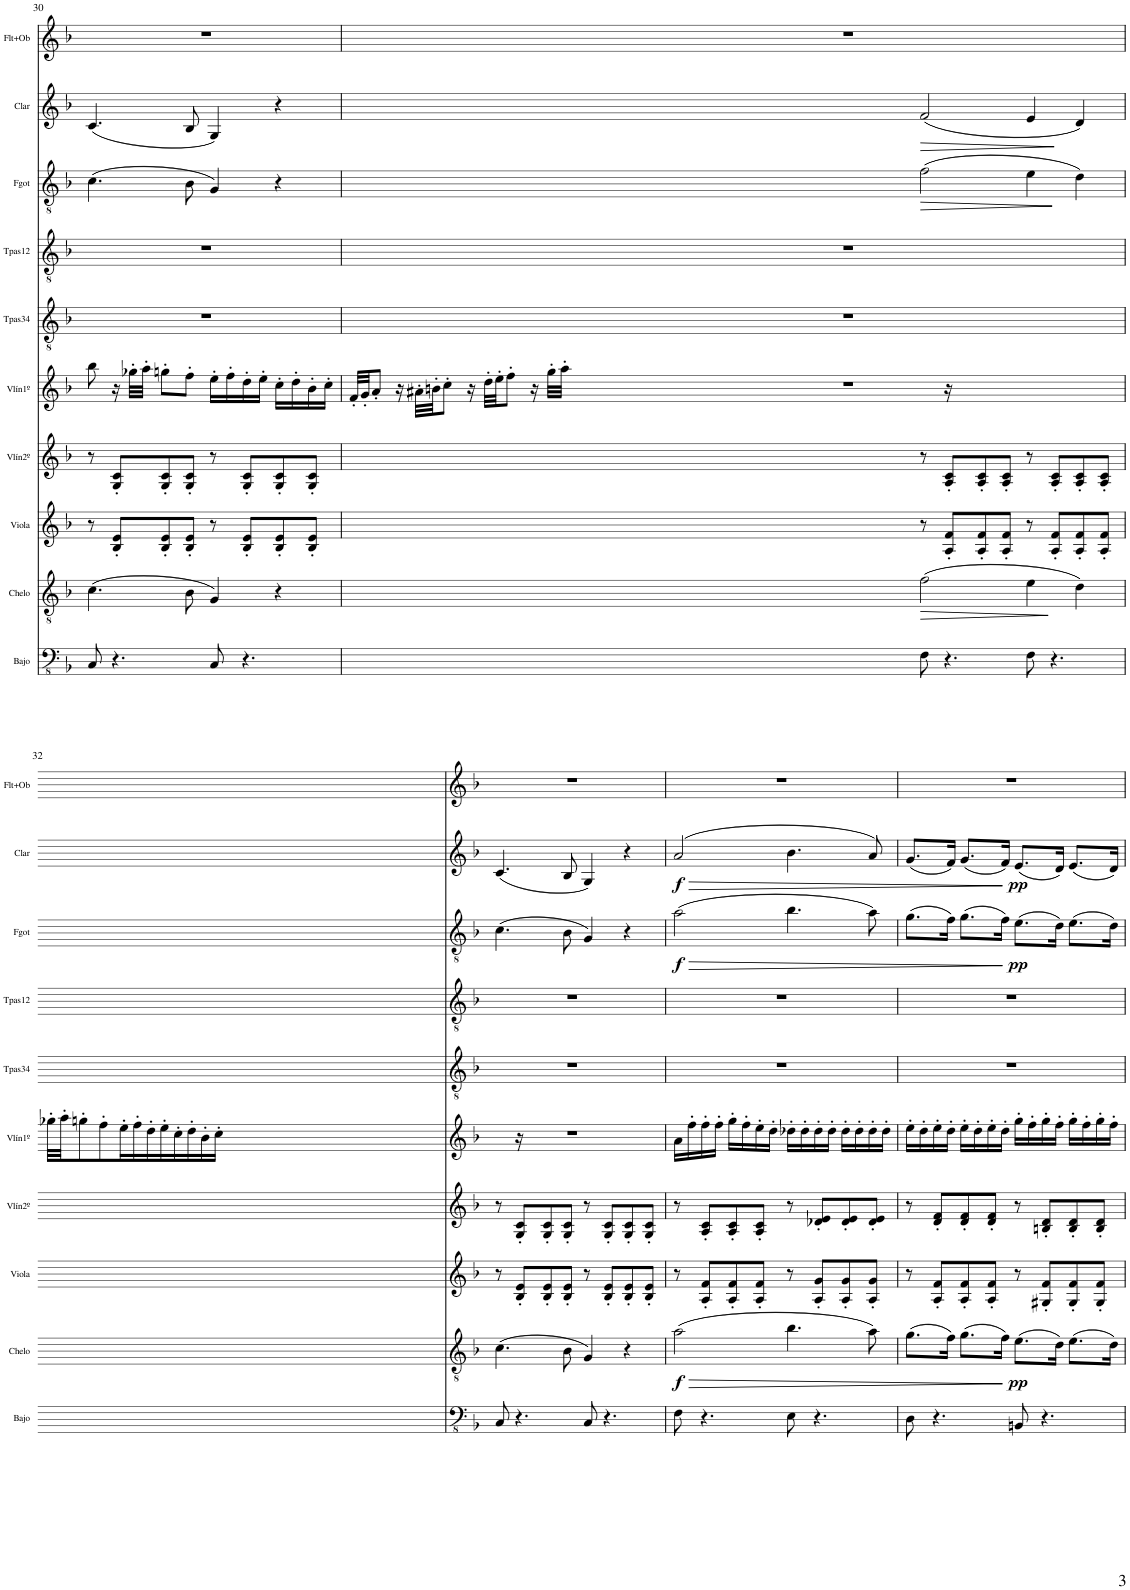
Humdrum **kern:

**kern	**kern	**dynam	**kern	**kern	**kern	**kern	**kern	**kern	**dynam	**kern	**dynam	**kern
*part10	*part9	*part9	*part8	*part7	*part6	*part5	*part4	*part3	*part3	*part2	*part2	*part1
*staff10	*staff9	*staff9	*staff8	*staff7	*staff6	*staff5	*staff4	*staff3	*staff3	*staff2	*staff2	*staff1
*I"Contrabajo	*I"Violonchelo	*	*I"Viola	*I"Violín 2º	*I"Violín 1º	*I"Trompas 3ª y 4ª	*I"Trompas 1ª y 2ª	*I"Fagot	*	*I"Clarinete	*	*I"Flauta y  Oboe
*	*	*	*I'Viola	*I'Vlín2º	*I'Vlín1º	*I'Tpas34	*I'Tpas12	*I'Fgot	*	*I'Clar	*	*I'Flt+Ob
!!LO:PB:g=z
*clefFv4	*clefGv2	*	*clefG2	*clefG2	*clefG2	*clefGv2	*clefGv2	*clefGv2	*	*clefG2	*	*clefG2
*Trd7c12	*	*	*	*	*	*Trd4c7	*Trd4c7	*	*	*Trd1c2	*	*
*k[b-]	*k[b-]	*	*k[b-]	*k[b-]	*k[b-]	*k[b-]	*k[b-]	*k[b-]	*	*k[b-]	*	*k[b-]
*M4/4	*M4/4	*	*M4/4	*M4/4	*M4/4	*M4/4	*M4/4	*M4/4	*	*M4/4	*	*M4/4
=30	=30	=30	=30	=30	=30	=30	=30	=30	=30	=30	=30	=30
8CC/	(4.c\	.	8r	8r	8bb-\	1r	1r	(4.c\	.	(4.c/	.	1r
4.r	.	.	8B-/' 8e/'L	8G/' 8c/'L	16r	.	.	.	.	.	.	.
.	.	.	.	.	32gg-X'\LLL	.	.	.	.	.	.	.
.	.	.	.	.	32aa'\JJJ	.	.	.	.	.	.	.
.	.	.	8B-/' 8e/'	8G/' 8c/'	8ggn'\L	.	.	.	.	.	.	.
.	8B-\	.	8B-/' 8e/'J	8G/' 8c/'J	8ff'\J	.	.	8B-\	.	8B-/	.	.
8CC/	4G/)	.	8r	8r	16ee'\LL	.	.	4G/)	.	4G/)	.	.
.	.	.	.	.	16ff'\	.	.	.	.	.	.	.
4.r	.	.	8B-/' 8e/'L	8G/' 8c/'L	16dd'\	.	.	.	.	.	.	.
.	.	.	.	.	16ee'\JJ	.	.	.	.	.	.	.
.	4r	.	8B-/' 8e/'	8G/' 8c/'	16cc'\LL	.	.	4r	.	4r	.	.
.	.	.	.	.	16dd'\	.	.	.	.	.	.	.
.	.	.	8B-/' 8e/'J	8G/' 8c/'J	16b-'\	.	.	.	.	.	.	.
.	.	.	.	.	16cc'\JJ	.	.	.	.	.	.	.
=31	=31	=31	=31	=31	=31	=31	=31	=31	=31	=31	=31	=31
!	!	!LO:HP:b	!	!	!	!	!	!	!LO:HP:b	!	!LO:HP:b	!
8FF\	(2f\	>	8r	8r	32f'/LLL	1r	1r	(2f\	>	(2f/	>	1r
.	.	.	.	.	32g'/JJ	.	.	.	.	.	.	.
.	.	.	.	.	8a'/J	.	.	.	.	.	.	.
4.r	.	.	8A/' 8f/'L	8A/' 8c/'L	.	.	.	.	.	.	.	.
.	.	.	.	.	16r	.	.	.	.	.	.	.
.	.	.	8A/' 8f/'	8A/' 8c/'	32a#X'\LLL	.	.	.	.	.	.	.
.	.	.	.	.	32bn'\JJ	.	.	.	.	.	.	.
.	.	.	.	.	8cc'\J	.	.	.	.	.	.	.
.	.	.	8A/' 8f/'J	8A/' 8c/'J	.	.	.	.	.	.	.	.
.	.	.	.	.	16r	.	.	.	.	.	.	.
8FF\	4e\	.	8r	8r	32dd'\LLL	.	.	4e\	.	4e/	.	.
.	.	.	.	.	32ee'\JJ	.	.	.	.	.	.	.
.	.	.	.	.	8ff'\J	.	.	.	.	.	.	.
4.r	.	.	8A/' 8f/'L	8A/' 8c/'L	.	.	.	.	.	.	.	.
.	.	.	.	.	16r	.	.	.	.	.	.	.
.	4d\)	.	8A/' 8f/'	8A/' 8c/'	32gg'\LLL	.	.	4d\)	.	4d/)	.	.
.	.	.	.	.	32aa'\JJJ	.	.	.	.	.	.	.
.	.	.	.	.	1ryy	.	.	.	.	.	.	.
.	.	.	8A/' 8f/'J	8A/' 8c/'J	.	.	.	.	.	.	.	.
1...ryy	1...ryy	]	1...ryy	1...ryy	.	1...ryy	1...ryy	1...ryy	]	1...ryy	]	1...ryy
.	.	.	.	.	1r	.	.	.	.	.	.	.
.	.	.	.	.	16r	.	.	.	.	.	.	.
!!LO:LB:g=z
=32	=32	=32	=32	=32	=32	=32	=32	=32	=32	=32	=32	=32
8CC/	(4.c\	.	8r	8r	32gg-X'\LLL	1r	1r	(4.c\	.	(4.c/	.	1r
.	.	.	.	.	32aa'\JJ	.	.	.	.	.	.	.
.	.	.	.	.	8ggn'\	.	.	.	.	.	.	.
4.r	.	.	8B-/' 8e/'L	8G/' 8c/'L	.	.	.	.	.	.	.	.
.	.	.	.	.	8ff'\	.	.	.	.	.	.	.
.	.	.	8B-/' 8e/'	8G/' 8c/'	.	.	.	.	.	.	.	.
.	.	.	.	.	16ee'\L	.	.	.	.	.	.	.
.	8B-\	.	8B-/' 8e/'J	8G/' 8c/'J	16ff'\	.	.	8B-\	.	8B-/	.	.
.	.	.	.	.	16dd'\	.	.	.	.	.	.	.
8CC/	4G/)	.	8r	8r	16ee'\	.	.	4G/)	.	4G/)	.	.
.	.	.	.	.	16cc'\	.	.	.	.	.	.	.
4.r	.	.	8B-/' 8e/'L	8G/' 8c/'L	16dd'\	.	.	.	.	.	.	.
.	.	.	.	.	16b-'\	.	.	.	.	.	.	.
.	4r	.	8B-/' 8e/'	8G/' 8c/'	16cc'\JJ	.	.	4r	.	4r	.	.
.	.	.	.	.	1ryy	.	.	.	.	.	.	.
.	.	.	8B-/' 8e/'J	8G/' 8c/'J	.	.	.	.	.	.	.	.
1...ryy	1...ryy	.	1...ryy	1...ryy	.	1...ryy	1...ryy	1...ryy	.	1...ryy	.	1...ryy
.	.	.	.	.	1r	.	.	.	.	.	.	.
.	.	.	.	.	16r	.	.	.	.	.	.	.
=33	=33	=33	=33	=33	=33	=33	=33	=33	=33	=33	=33	=33
!	!	!LO:HP:b	!	!	!	!	!	!	!LO:HP:b	!	!LO:HP:b	!
!	!	!LO:DY:n=1:b	!	!	!	!	!	!	!LO:DY:n=1:b	!	!LO:DY:n=1:b	!
8FF\	(2a\	> f	8r	8r	16a\LL	1r	1r	(2a\	> f	(2a/	> f	1r
.	.	.	.	.	16ff'\	.	.	.	.	.	.	.
4.r	.	.	8A/' 8f/'L	8A/' 8c/'L	16ff'\	.	.	.	.	.	.	.
.	.	.	.	.	16ff'\JJ	.	.	.	.	.	.	.
.	.	.	8A/' 8f/'	8A/' 8c/'	16gg'\LL	.	.	.	.	.	.	.
.	.	.	.	.	16ff'\	.	.	.	.	.	.	.
.	.	.	8A/' 8f/'J	8A/' 8c/'J	16ee'\	.	.	.	.	.	.	.
.	.	.	.	.	16dd'\JJ	.	.	.	.	.	.	.
8EE\	4.b-\	.	8r	8r	16dd-X'\LL	.	.	4.b-\	.	4.b-\	.	.
.	.	.	.	.	16dd-'\	.	.	.	.	.	.	.
4.r	.	.	8A/' 8g/'L	8d-X/' 8e/'L	16dd-'\	.	.	.	.	.	.	.
.	.	.	.	.	16dd-'\JJ	.	.	.	.	.	.	.
.	.	.	8A/' 8g/'	8d-/' 8e/'	16dd-'\LL	.	.	.	.	.	.	.
.	.	.	.	.	16dd-'\	.	.	.	.	.	.	.
.	8a\)	.	8A/' 8g/'J	8d-/' 8e/'J	16dd-'\	.	.	8a\)	.	8a/)	.	.
.	.	.	.	.	16dd-'\JJ	.	.	.	.	.	.	.
=34	=34	=34	=34	=34	=34	=34	=34	=34	=34	=34	=34	=34
8DD\	(8.g\L	.	8r	8r	16ee'\LL	1r	1r	(8.g\L	.	(8.g/L	.	1r
.	.	.	.	.	16dd'\	.	.	.	.	.	.	.
4.r	.	.	8A/' 8f/'L	8d/' 8f/'L	16ee'\	.	.	.	.	.	.	.
.	16f\Jk)	.	.	.	16dd'\JJ	.	.	16f\Jk)	.	16f/Jk)	.	.
.	(8.g\L	.	8A/' 8f/'	8d/' 8f/'	16ee'\LL	.	.	(8.g\L	.	(8.g/L	.	.
.	.	.	.	.	16dd'\	.	.	.	.	.	.	.
.	.	.	8A/' 8f/'J	8d/' 8f/'J	16ee'\	.	.	.	.	.	.	.
.	16f\Jk)	.	.	.	16dd'\JJ	.	.	16f\Jk)	.	16f/Jk)	.	.
!	!	!LO:DY:n=1:b	!	!	!	!	!	!	!LO:DY:n=1:b	!	!LO:DY:n=1:b	!
8BBBn/	(8.e\L	] pp	8r	8r	16gg'\LL	.	.	(8.e\L	] pp	(8.e/L	] pp	.
.	.	.	.	.	16ff'\	.	.	.	.	.	.	.
4.r	.	.	8G#X/' 8f/'L	8Bn/' 8d/'L	16gg'\	.	.	.	.	.	.	.
.	16d\Jk)	.	.	.	16ff'\JJ	.	.	16d\Jk)	.	16d/Jk)	.	.
.	(8.e\L	.	8G#/' 8f/'	8B/' 8d/'	16gg'\LL	.	.	(8.e\L	.	(8.e/L	.	.
.	.	.	.	.	16ff'\	.	.	.	.	.	.	.
.	.	.	8G#/' 8f/'J	8B/' 8d/'J	16gg'\	.	.	.	.	.	.	.
.	16d\Jk)	.	.	.	16ff'\JJ	.	.	16d\Jk)	.	16d/Jk)	.	.
=	=	=	=	=	=	=	=	=	=	=	=	=
*-	*-	*-	*-	*-	*-	*-	*-	*-	*-	*-	*-	*-
